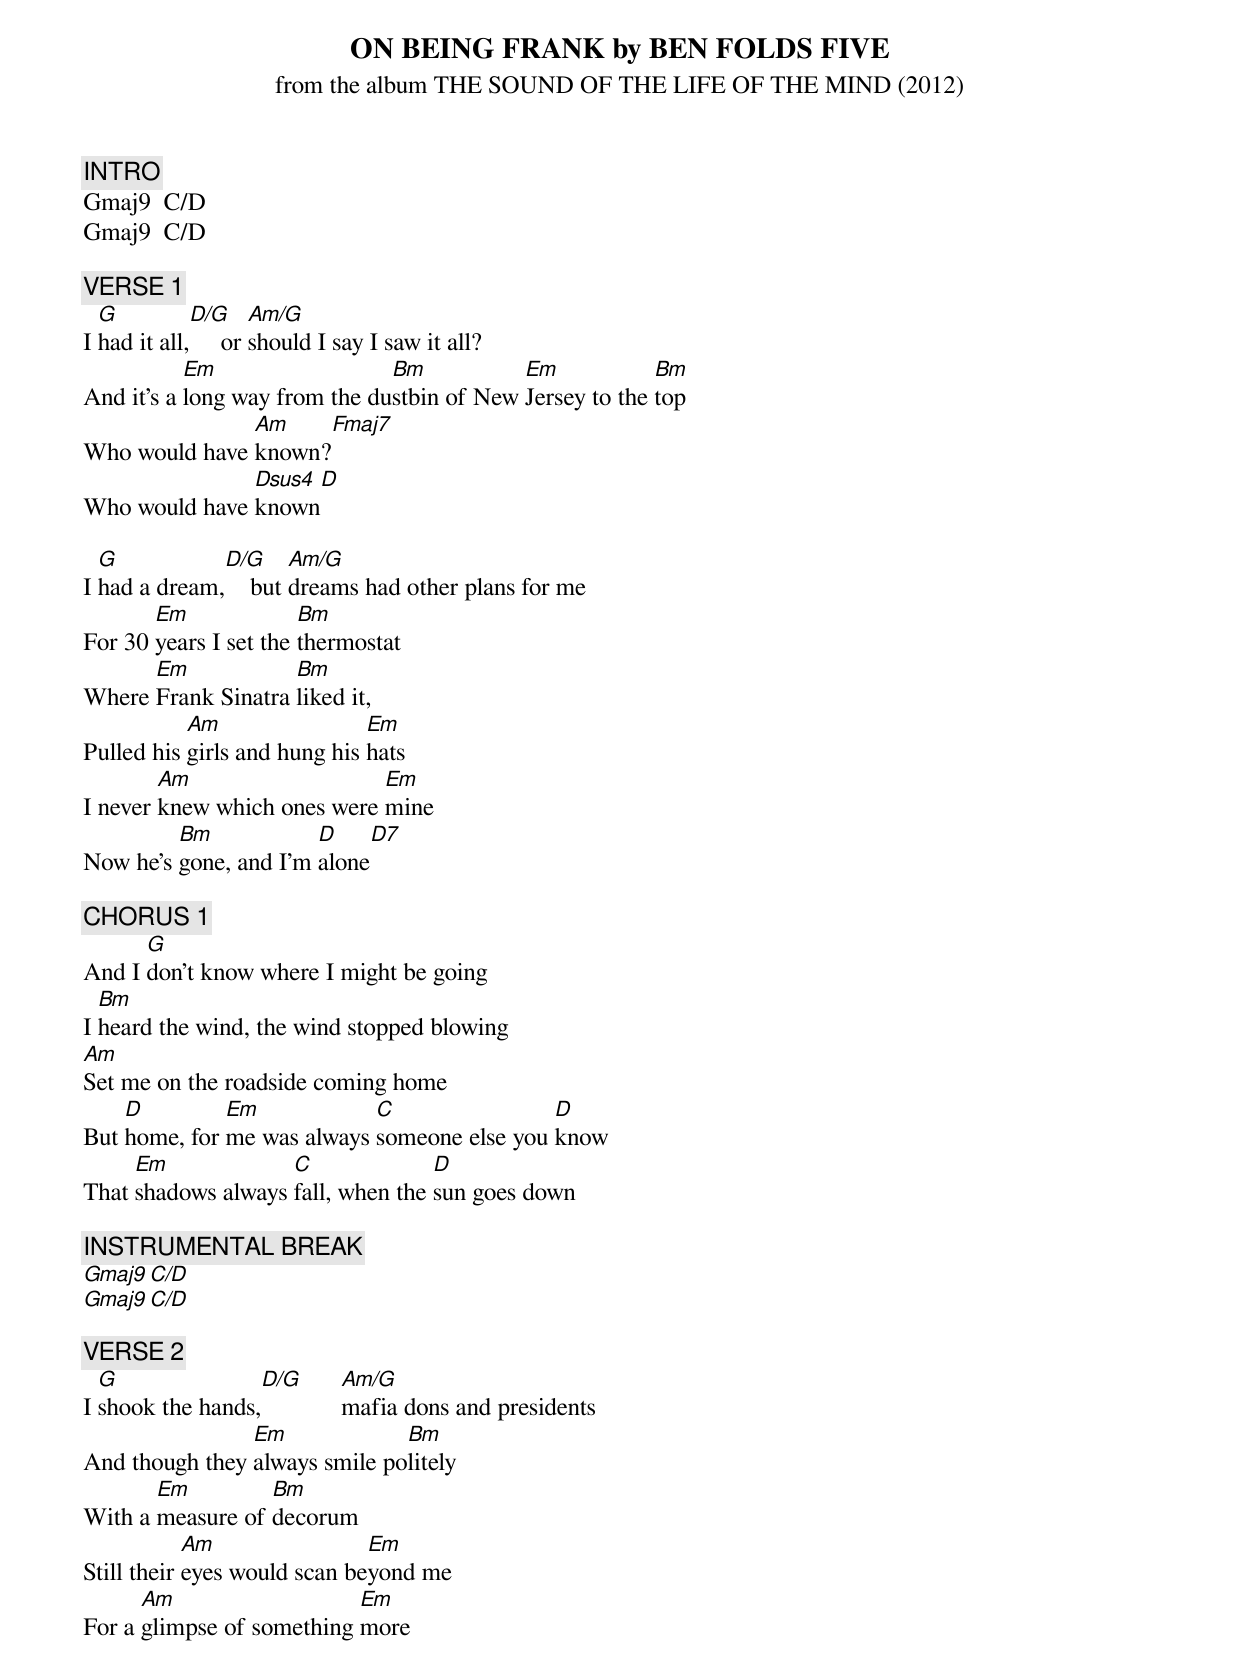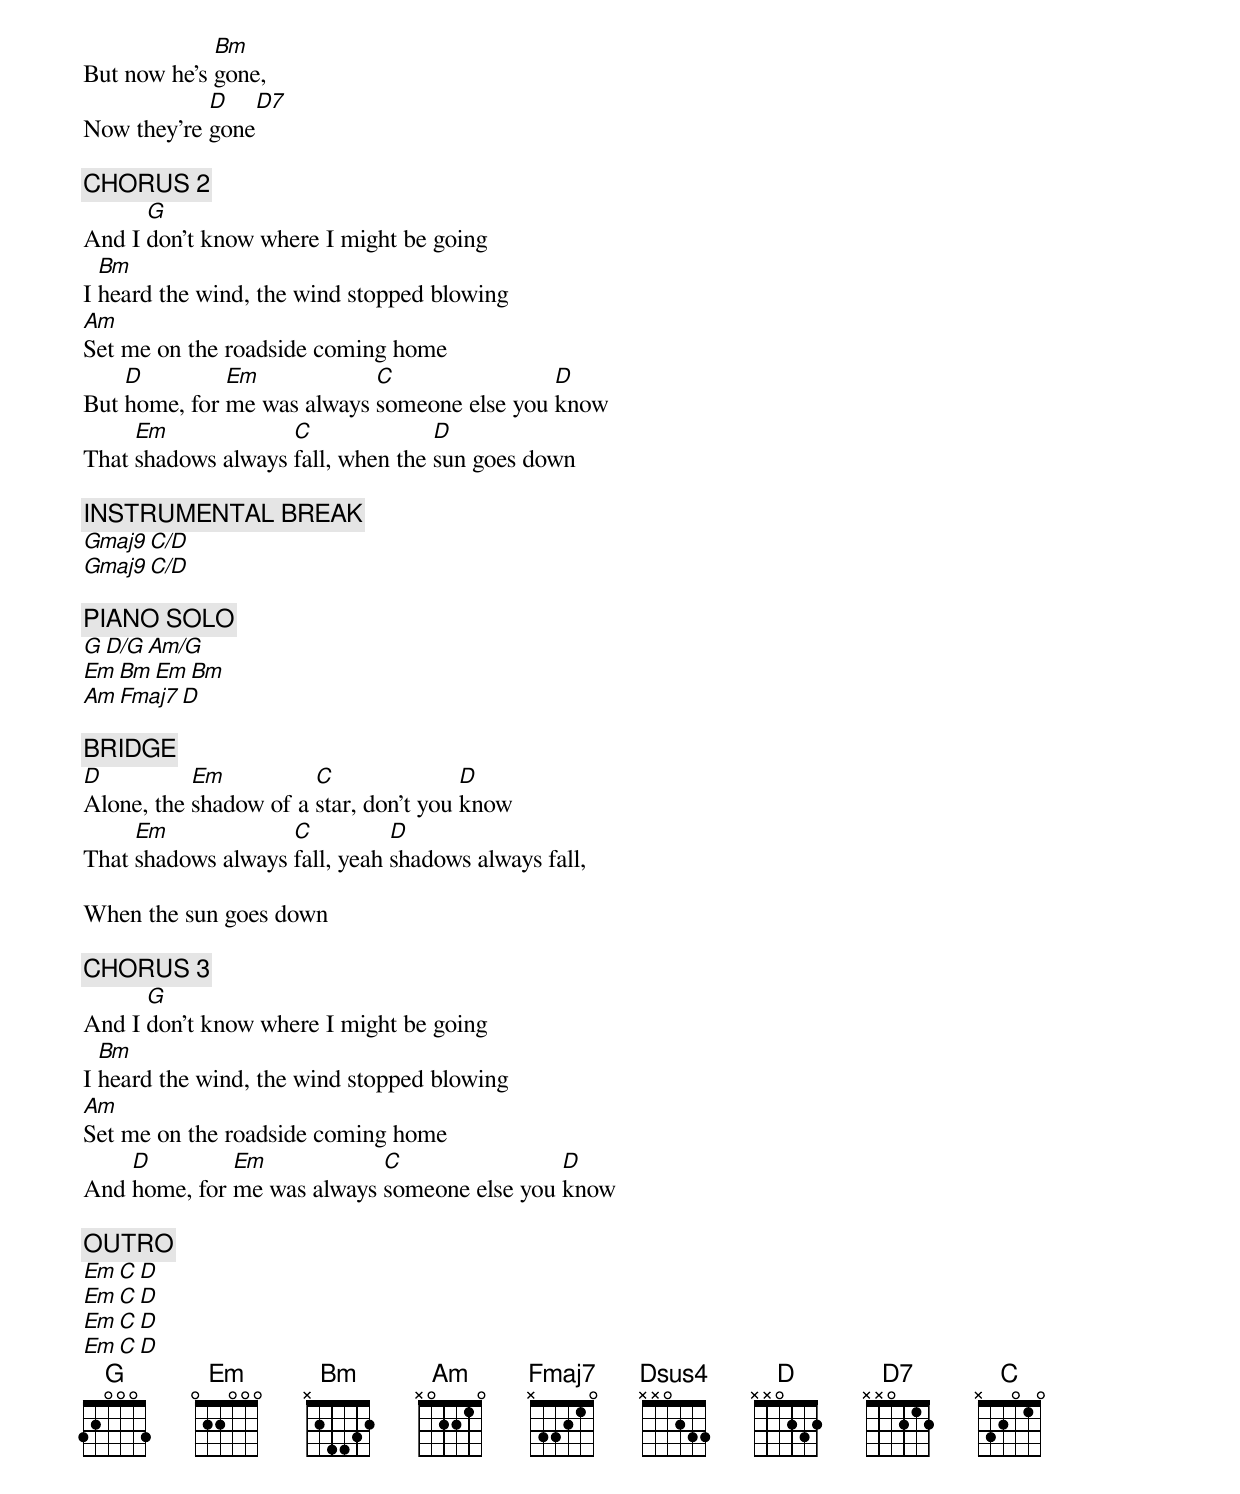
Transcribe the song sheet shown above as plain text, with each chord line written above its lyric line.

ON BEING FRANK by BEN FOLDS FIVE
from the album THE SOUND OF THE LIFE OF THE MIND (2012)

[INTRO]
Gmaj9  C/D
Gmaj9  C/D

[VERSE 1]
  G          D/G     Am/G
I had it all,     or should I say I saw it all?
           Em                  Bm           Em            Bm
And it's a long way from the dustbin of New Jersey to the top
               Am      Fmaj7
Who would have known?
               Dsus4  D
Who would have known

  G           D/G     Am/G
I had a dream,    but dreams had other plans for me
       Em              Bm
For 30 years I set the thermostat
      Em            Bm
Where Frank Sinatra liked it,
           Am                 Em
Pulled his girls and hung his hats
        Am                   Em
I never knew which ones were mine
         Bm            D      D7
Now he's gone, and I'm alone

[CHORUS 1]
      G
And I don't know where I might be going
  Bm
I heard the wind, the wind stopped blowing
Am
Set me on the roadside coming home
    D         Em            C                D
But home, for me was always someone else you know
     Em             C              D
That shadows always fall, when the sun goes down

[INSTRUMENTAL BREAK]
Gmaj9  C/D
Gmaj9  C/D

[VERSE 2]
  G               D/G   Am/G
I shook the hands,      mafia dons and presidents
                Em             Bm
And though they always smile politely
       Em         Bm
With a measure of decorum
            Am                Em
Still their eyes would scan beyond me
      Am                   Em
For a glimpse of something more
             Bm
But now he's gone,
            D     D7
Now they're gone

[CHORUS 2]
      G
And I don't know where I might be going
  Bm
I heard the wind, the wind stopped blowing
Am
Set me on the roadside coming home
    D         Em            C                D
But home, for me was always someone else you know
     Em             C              D
That shadows always fall, when the sun goes down

[INSTRUMENTAL BREAK]
Gmaj9  C/D
Gmaj9  C/D

[PIANO SOLO]
G   D/G  Am/G
Em  Bm  Em  Bm
Am  Fmaj7   D

[BRIDGE]
D          Em          C               D
Alone, the shadow of a star, don't you know
     Em             C          D
That shadows always fall, yeah shadows always fall,

When the sun goes down

[CHORUS 3]
      G
And I don't know where I might be going
  Bm
I heard the wind, the wind stopped blowing
Am
Set me on the roadside coming home
    D         Em            C                D
And home, for me was always someone else you know

[OUTRO]
Em  C  D
Em  C  D
Em  C  D
Em  C  D
